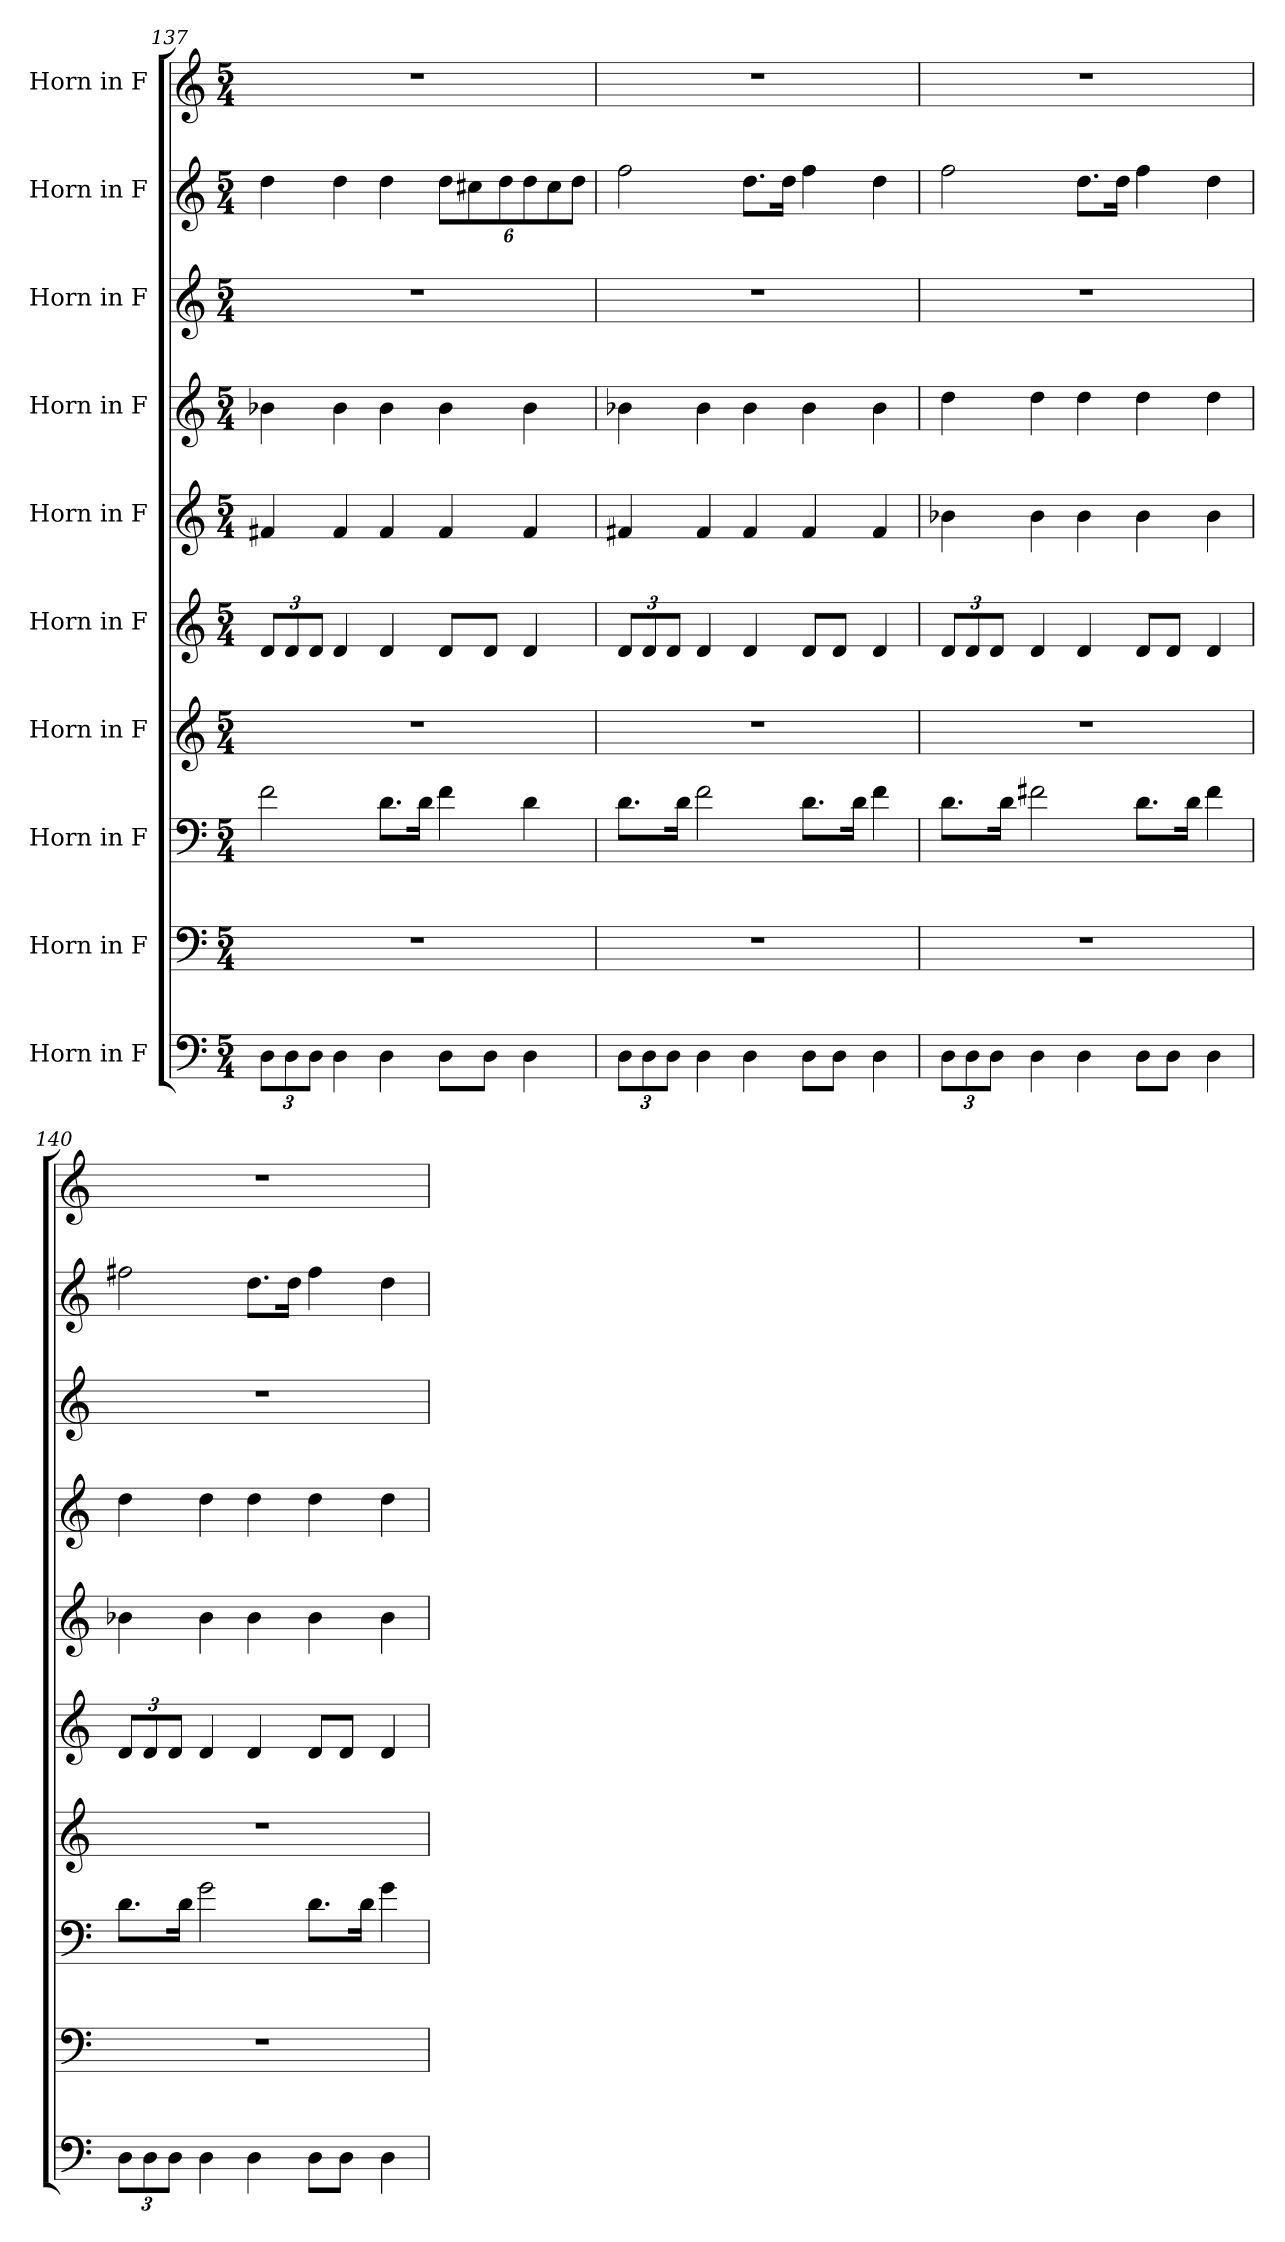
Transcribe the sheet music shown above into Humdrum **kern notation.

**kern	**kern	**kern	**kern	**kern	**kern	**kern	**kern	**kern	**kern
*part10	*part9	*part8	*part7	*part6	*part5	*part4	*part3	*part2	*part1
*staff10	*staff9	*staff8	*staff7	*staff6	*staff5	*staff4	*staff3	*staff2	*staff1
*I"Horn in F	*I"Horn in F	*I"Horn in F	*I"Horn in F	*I"Horn in F	*I"Horn in F	*I"Horn in F	*I"Horn in F	*I"Horn in F	*I"Horn in F
*clefF4	*clefF4	*clefF4	*clefG2	*clefG2	*clefG2	*clefG2	*clefG2	*clefG2	*clefG2
*ITrd4c7	*ITrd4c7	*ITrd4c7	*ITrd4c7	*ITrd4c7	*ITrd4c7	*ITrd4c7	*ITrd4c7	*ITrd4c7	*ITrd4c7
*k[b-]	*k[b-]	*k[b-]	*k[b-]	*k[b-]	*k[b-]	*k[b-]	*k[b-]	*k[b-]	*k[b-]
*M5/4	*M5/4	*M5/4	*M5/4	*M5/4	*M5/4	*M5/4	*M5/4	*M5/4	*M5/4
*Xbrackettup	*	*	*	*Xbrackettup	*	*	*	*	*
=137	=137	=137	=137	=137	=137	=137	=137	=137	=137
12GG\L	4%5r	2B-\	4%5r	12G/L	4Bn/	4e-X\	4%5r	4g\	4%5r
12GG\	.	.	.	12G/	.	.	.	.	.
12GG\J	.	.	.	12G/J	.	.	.	.	.
4GG\	.	.	.	4G/	4B/	4e-\	.	4g\	.
4GG\	.	8.G\L	.	4G/	4B/	4e-\	.	4g\	.
.	.	16G\Jk	.	.	.	.	.	.	.
*	*	*	*	*	*	*	*	*Xbrackettup	*
8GG\L	.	4B-\	.	8G/L	4B/	4e-\	.	12g\L	.
.	.	.	.	.	.	.	.	12f#X\	.
8GG\J	.	.	.	8G/J	.	.	.	.	.
.	.	.	.	.	.	.	.	12g\	.
4GG\	.	4G\	.	4G/	4B/	4e-\	.	12g\	.
.	.	.	.	.	.	.	.	12f#\	.
.	.	.	.	.	.	.	.	12g\J	.
=138	=138	=138	=138	=138	=138	=138	=138	=138	=138
12GG\L	4%5r	8.G\L	4%5r	12G/L	4Bn/	4e-X\	4%5r	2b-\	4%5r
12GG\	.	.	.	12G/	.	.	.	.	.
12GG\J	.	.	.	12G/J	.	.	.	.	.
.	.	16G\Jk	.	.	.	.	.	.	.
4GG\	.	2B-\	.	4G/	4B/	4e-\	.	.	.
4GG\	.	.	.	4G/	4B/	4e-\	.	8.g\L	.
.	.	.	.	.	.	.	.	16g\Jk	.
8GG\L	.	8.G\L	.	8G/L	4B/	4e-\	.	4b-\	.
8GG\J	.	.	.	8G/J	.	.	.	.	.
.	.	16G\Jk	.	.	.	.	.	.	.
4GG\	.	4B-\	.	4G/	4B/	4e-\	.	4g\	.
=139	=139	=139	=139	=139	=139	=139	=139	=139	=139
12GG\L	4%5r	8.G\L	4%5r	12G/L	4e-X\	4g\	4%5r	2b-\	4%5r
12GG\	.	.	.	12G/	.	.	.	.	.
12GG\J	.	.	.	12G/J	.	.	.	.	.
.	.	16G\Jk	.	.	.	.	.	.	.
4GG\	.	2Bn\	.	4G/	4e-\	4g\	.	.	.
4GG\	.	.	.	4G/	4e-\	4g\	.	8.g\L	.
.	.	.	.	.	.	.	.	16g\Jk	.
8GG\L	.	8.G\L	.	8G/L	4e-\	4g\	.	4b-\	.
8GG\J	.	.	.	8G/J	.	.	.	.	.
.	.	16G\Jk	.	.	.	.	.	.	.
4GG\	.	4B\	.	4G/	4e-\	4g\	.	4g\	.
=140	=140	=140	=140	=140	=140	=140	=140	=140	=140
12GG\L	4%5r	8.G\L	4%5r	12G/L	4e-X\	4g\	4%5r	2bn\	4%5r
12GG\	.	.	.	12G/	.	.	.	.	.
12GG\J	.	.	.	12G/J	.	.	.	.	.
.	.	16G\Jk	.	.	.	.	.	.	.
4GG\	.	2c\	.	4G/	4e-\	4g\	.	.	.
4GG\	.	.	.	4G/	4e-\	4g\	.	8.g\L	.
.	.	.	.	.	.	.	.	16g\Jk	.
8GG\L	.	8.G\L	.	8G/L	4e-\	4g\	.	4b\	.
8GG\J	.	.	.	8G/J	.	.	.	.	.
.	.	16G\Jk	.	.	.	.	.	.	.
4GG\	.	4c\	.	4G/	4e-\	4g\	.	4g\	.
=	=	=	=	=	=	=	=	=	=
*-	*-	*-	*-	*-	*-	*-	*-	*-	*-
